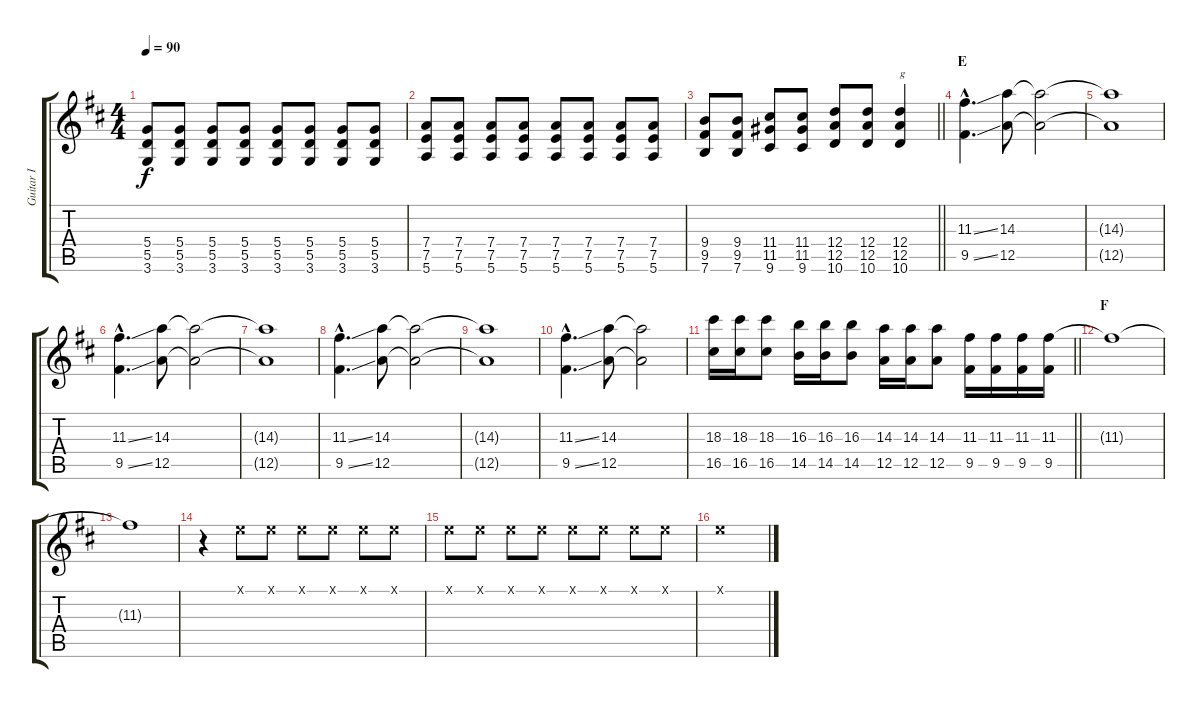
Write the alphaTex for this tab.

\track ("Guitar I" "Guitar I") {instrument distortionguitar}
\staff {score tabs}
\tuning (E4 B3 G3 D3 A2 E2) {hide}
\ts (4 4)
\tempo 90
\clef g2
\ks d
(5.4 5.5 3.6).8{dy f} (5.4 5.5 3.6).8 (5.4 5.5 3.6).8 (5.4 5.5 3.6).8 (5.4 5.5 3.6).8 (5.4 5.5 3.6).8 (5.4 5.5 3.6).8 (5.4 5.5 3.6).8 |
(7.4 7.5 5.6).8 (7.4 7.5 5.6).8 (7.4 7.5 5.6).8 (7.4 7.5 5.6).8 (7.4 7.5 5.6).8 (7.4 7.5 5.6).8 (7.4 7.5 5.6).8 (7.4 7.5 5.6).8 |
\barLineRight lightlight
(9.4 9.5 7.6).8 (9.4 9.5 7.6).8 (11.4 11.5 9.6).8 (11.4 11.5 9.6).8 (12.4 12.5 10.6).8 (12.4 12.5 10.6).8 (12.4 12.5 10.6).4{txt "g"} |
\section ("" "E")
(11.3{ss hac} 9.5{ss hac}).4{d} (14.3 12.5).8 (14.3{t} 12.5{t}).2 |
(14.3{t} 12.5{t}).1 |
(11.3{ss hac} 9.5{ss hac}).4{d} (14.3 12.5).8 (14.3{t} 12.5{t}).2 |
(14.3{t} 12.5{t}).1 |
(11.3{ss hac} 9.5{ss hac}).4{d} (14.3 12.5).8 (14.3{t} 12.5{t}).2 |
(14.3{t} 12.5{t}).1 |
(11.3{ss hac} 9.5{ss hac}).4{d} (14.3 12.5).8 (14.3{t} 12.5{t}).2 |
\barLineRight lightlight
(18.3 16.5).16 (18.3 16.5).16 (18.3 16.5).8 (16.3 14.5).16 (16.3 14.5).16 (16.3 14.5).8 (14.3 12.5).16 (14.3 12.5).16 (14.3 12.5).8 (11.3 9.5).16 (11.3 9.5).16 (11.3 9.5).16 (11.3 9.5).16 |
\section ("" "F")
11.3{t}.1 |
11.3{t}.1 |
r.4 0.1{x}.8 0.1{x}.8 0.1{x}.8 0.1{x}.8 0.1{x}.8 0.1{x}.8 |
0.1{x}.8 0.1{x}.8 0.1{x}.8 0.1{x}.8 0.1{x}.8 0.1{x}.8 0.1{x}.8 0.1{x}.8 |
0.1{x}.1
